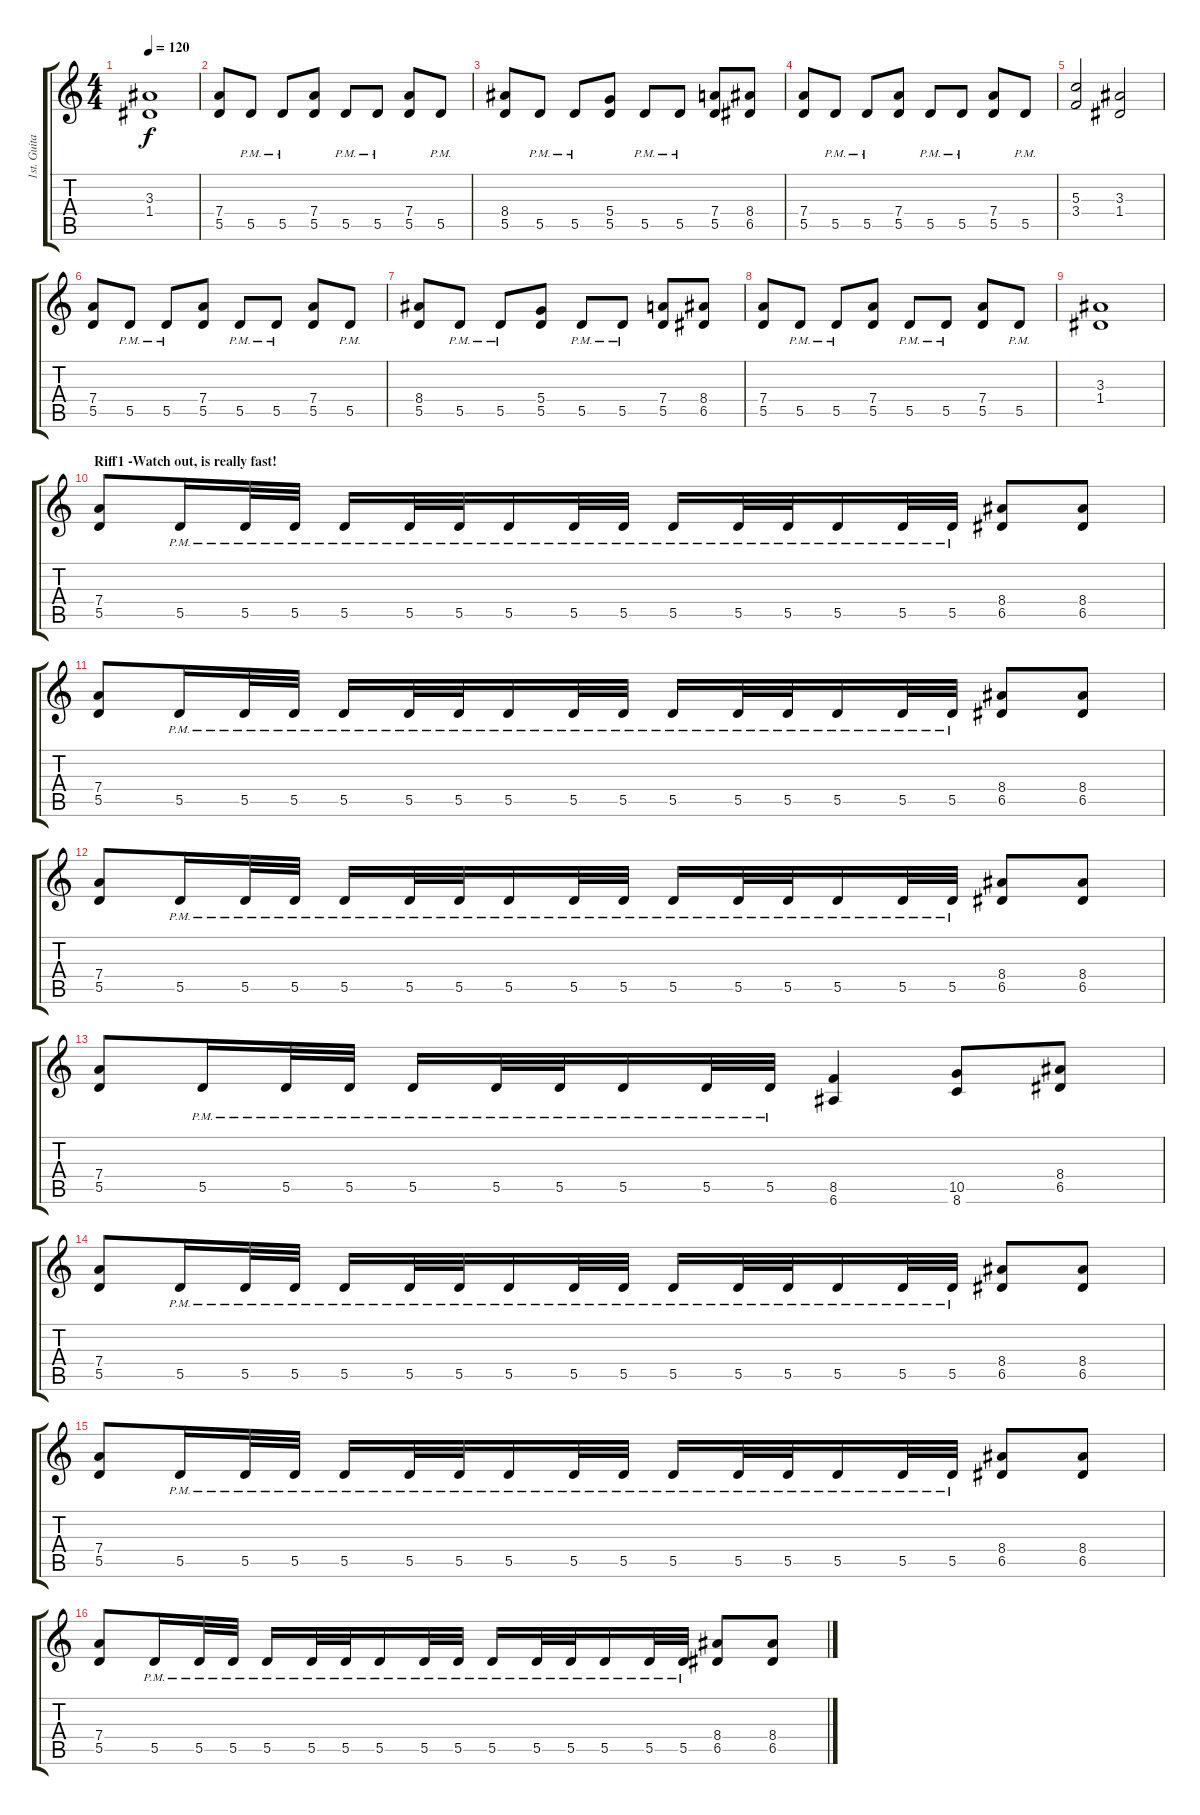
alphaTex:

\track ("1st. Guitar L" "1st. Guita") {instrument overdrivenguitar}
\staff {score tabs}
\tuning (E4 B3 G3 D3 A2 E2) {hide}
\ts (4 4)
\tempo 120
\clef g2
\ks c
(3.3 1.4).1{dy f} |
(7.4 5.5).8 5.5{pm}.8 5.5{pm}.8 (7.4 5.5).8 5.5{pm}.8 5.5{pm}.8 (7.4 5.5).8 5.5{pm}.8 |
(8.4 5.5).8 5.5{pm}.8 5.5{pm}.8 (5.4 5.5).8 5.5{pm}.8 5.5{pm}.8 (7.4 5.5).8 (8.4 6.5).8 |
(7.4 5.5).8 5.5{pm}.8 5.5{pm}.8 (7.4 5.5).8 5.5{pm}.8 5.5{pm}.8 (7.4 5.5).8 5.5{pm}.8 |
(5.3 3.4).2 (3.3 1.4).2 |
(7.4 5.5).8 5.5{pm}.8 5.5{pm}.8 (7.4 5.5).8 5.5{pm}.8 5.5{pm}.8 (7.4 5.5).8 5.5{pm}.8 |
(8.4 5.5).8 5.5{pm}.8 5.5{pm}.8 (5.4 5.5).8 5.5{pm}.8 5.5{pm}.8 (7.4 5.5).8 (8.4 6.5).8 |
(7.4 5.5).8 5.5{pm}.8 5.5{pm}.8 (7.4 5.5).8 5.5{pm}.8 5.5{pm}.8 (7.4 5.5).8 5.5{pm}.8 |
(3.3 1.4).1 |
\section ("" "Riff1 -Watch out, is really fast!")
(7.4 5.5).8 5.5{pm}.16 5.5{pm}.32 5.5{pm}.32 5.5{pm}.16 5.5{pm}.32 5.5{pm}.32 5.5{pm}.16 5.5{pm}.32 5.5{pm}.32 5.5{pm}.16 5.5{pm}.32 5.5{pm}.32 5.5{pm}.16 5.5{pm}.32 5.5{pm}.32 (8.4 6.5).8 (8.4 6.5).8 |
(7.4 5.5).8 5.5{pm}.16 5.5{pm}.32 5.5{pm}.32 5.5{pm}.16 5.5{pm}.32 5.5{pm}.32 5.5{pm}.16 5.5{pm}.32 5.5{pm}.32 5.5{pm}.16 5.5{pm}.32 5.5{pm}.32 5.5{pm}.16 5.5{pm}.32 5.5{pm}.32 (8.4 6.5).8 (8.4 6.5).8 |
(7.4 5.5).8 5.5{pm}.16 5.5{pm}.32 5.5{pm}.32 5.5{pm}.16 5.5{pm}.32 5.5{pm}.32 5.5{pm}.16 5.5{pm}.32 5.5{pm}.32 5.5{pm}.16 5.5{pm}.32 5.5{pm}.32 5.5{pm}.16 5.5{pm}.32 5.5{pm}.32 (8.4 6.5).8 (8.4 6.5).8 |
(7.4 5.5).8 5.5{pm}.16 5.5{pm}.32 5.5{pm}.32 5.5{pm}.16 5.5{pm}.32 5.5{pm}.32 5.5{pm}.16 5.5{pm}.32 5.5{pm}.32 (8.5 6.6).4 (10.5 8.6).8 (8.4 6.5).8 |
(7.4 5.5).8 5.5{pm}.16 5.5{pm}.32 5.5{pm}.32 5.5{pm}.16 5.5{pm}.32 5.5{pm}.32 5.5{pm}.16 5.5{pm}.32 5.5{pm}.32 5.5{pm}.16 5.5{pm}.32 5.5{pm}.32 5.5{pm}.16 5.5{pm}.32 5.5{pm}.32 (8.4 6.5).8 (8.4 6.5).8 |
(7.4 5.5).8 5.5{pm}.16 5.5{pm}.32 5.5{pm}.32 5.5{pm}.16 5.5{pm}.32 5.5{pm}.32 5.5{pm}.16 5.5{pm}.32 5.5{pm}.32 5.5{pm}.16 5.5{pm}.32 5.5{pm}.32 5.5{pm}.16 5.5{pm}.32 5.5{pm}.32 (8.4 6.5).8 (8.4 6.5).8 |
(7.4 5.5).8 5.5{pm}.16 5.5{pm}.32 5.5{pm}.32 5.5{pm}.16 5.5{pm}.32 5.5{pm}.32 5.5{pm}.16 5.5{pm}.32 5.5{pm}.32 5.5{pm}.16 5.5{pm}.32 5.5{pm}.32 5.5{pm}.16 5.5{pm}.32 5.5{pm}.32 (8.4 6.5).8 (8.4 6.5).8
